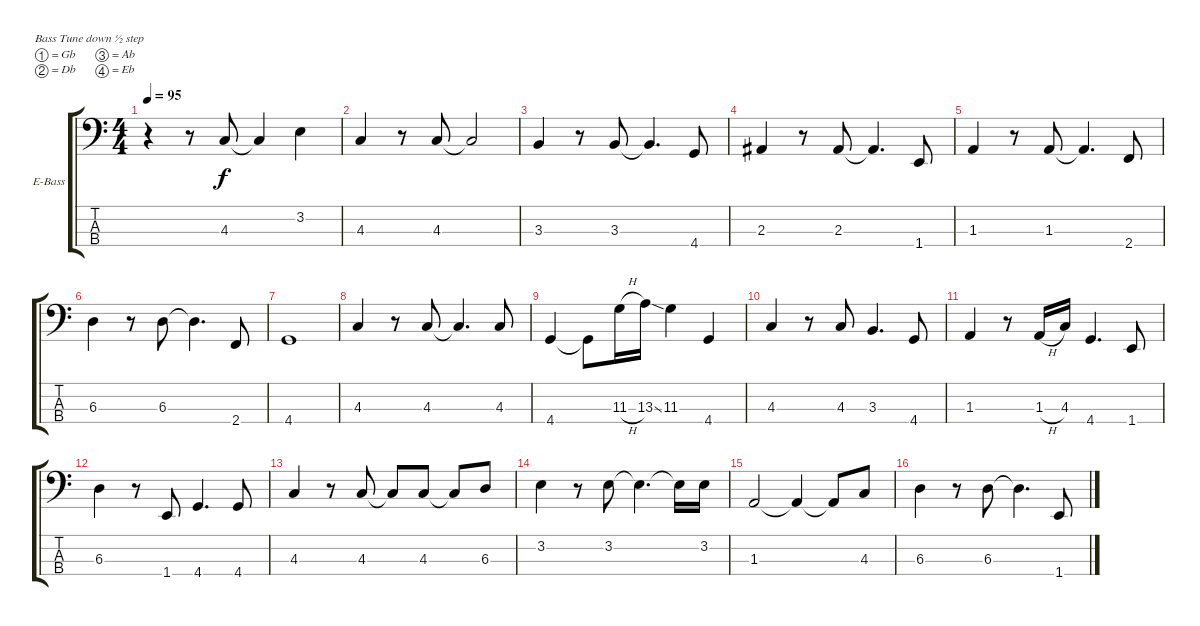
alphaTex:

\bracketExtendMode groupsimilarinstruments
\firstSystemTrackNameOrientation horizontal
\otherSystemsTrackNameOrientation horizontal
\track ("bass" "E-Bass") {instrument electricbassfinger}
\staff {score tabs}
\tuning (Gb2 Db2 Ab1 Eb1)
\ts (4 4)
\tempo 95
\clef f4
\ks c
r.4{dy f} r.8 4.3.8 4.3{t}.4 3.2.4 |
4.3.4 r.8 4.3.8 4.3{t}.2 |
3.3.4 r.8 3.3.8 3.3{t}.4{d} 4.4.8 |
2.3.4 r.8 2.3.8 2.3{t}.4{d} 1.4.8 |
1.3.4 r.8 1.3.8 1.3{t}.4{d} 2.4.8 |
6.3.4 r.8 6.3.8 6.3{t}.4{d} 2.4.8 |
4.4.1 |
4.3.4 r.8 4.3.8 4.3{t}.4{d} 4.3.8 |
4.4.4 4.4{t}.8 11.3{h}.16 13.3{ss}.16 11.3.4 4.4.4 |
4.3.4 r.8 4.3.8 3.3.4{d} 4.4.8 |
1.3.4 r.8 1.3{h}.16 4.3.16 4.4.4{d} 1.4.8 |
6.3.4 r.8 1.4.8 4.4.4{d} 4.4.8 |
4.3.4 r.8 4.3.8 4.3{t}.8 4.3.8 4.3{t}.8 6.3.8 |
3.2.4 r.8 3.2.8 3.2{t}.4{d} 3.2{t}.16 3.2.16 |
1.3.2 1.3{t}.4 1.3{t}.8 4.3.8 |
6.3.4 r.8 6.3.8 6.3{t}.4{d} 1.4.8
